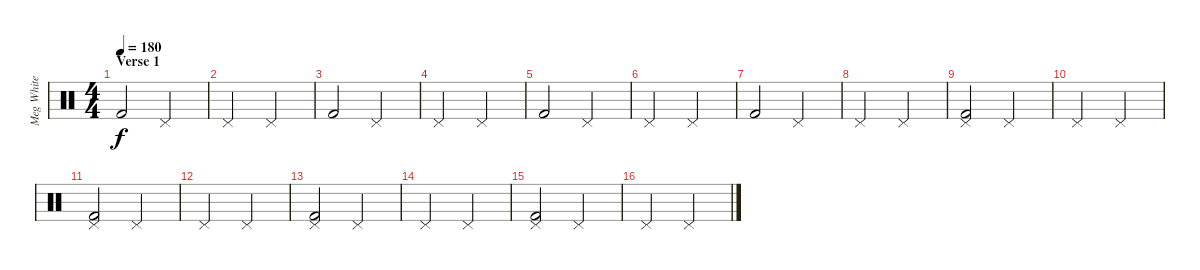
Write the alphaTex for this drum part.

\track ("Meg White" "Meg White") {instrument percussion}
\staff {score}
\articulation defaults
\ts (4 4)
\section ("" "Verse 1")
\tempo 180
\clef neutral
\ks c "Kick (hit) 2".2{dy f} "Pedal Hi-Hat (hit)".2
|
"Pedal Hi-Hat (hit)".2 "Pedal Hi-Hat (hit)".2 |
"Kick (hit) 2".2 "Pedal Hi-Hat (hit)".2 |
"Pedal Hi-Hat (hit)".2 "Pedal Hi-Hat (hit)".2 |
"Kick (hit) 2".2 "Pedal Hi-Hat (hit)".2 |
"Pedal Hi-Hat (hit)".2 "Pedal Hi-Hat (hit)".2 |
"Kick (hit) 2".2 "Pedal Hi-Hat (hit)".2 |
"Pedal Hi-Hat (hit)".2 "Pedal Hi-Hat (hit)".2 |
("Kick (hit) 2" "Pedal Hi-Hat (hit)").2 "Pedal Hi-Hat (hit)".2 |
"Pedal Hi-Hat (hit)".2 "Pedal Hi-Hat (hit)".2 |
("Kick (hit) 2" "Pedal Hi-Hat (hit)").2 "Pedal Hi-Hat (hit)".2 |
"Pedal Hi-Hat (hit)".2 "Pedal Hi-Hat (hit)".2 |
("Kick (hit) 2" "Pedal Hi-Hat (hit)").2 "Pedal Hi-Hat (hit)".2 |
"Pedal Hi-Hat (hit)".2 "Pedal Hi-Hat (hit)".2 |
("Kick (hit) 2" "Pedal Hi-Hat (hit)").2 "Pedal Hi-Hat (hit)".2 |
"Pedal Hi-Hat (hit)".2 "Pedal Hi-Hat (hit)".2
